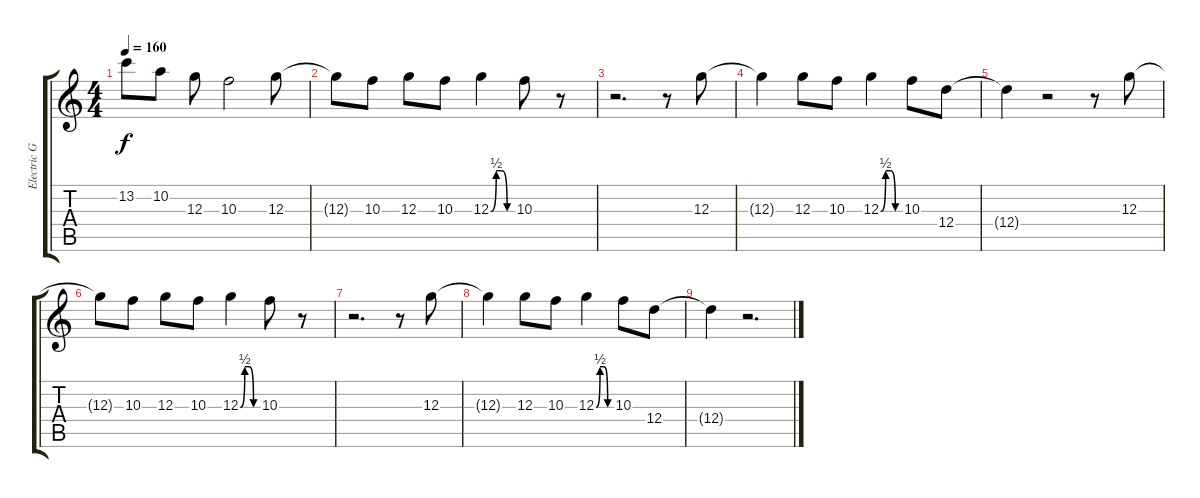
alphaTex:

\track ("Electric Guitar" "Electric G") {instrument distortionguitar}
\staff {score tabs}
\tuning (E4 B3 G3 D3 A2 E2) {hide}
\ts (4 4)
\tempo 160
\clef g2
\ks c
13.2.8{dy f} 10.2.8 12.3.8 10.3.2 12.3.8 |
12.3{t}.8 10.3.8 12.3.8 10.3.8 12.3{be (custom 0 0 15 2 30 2 45 0 60 0)}.4 10.3.8 r.8 |
r.2{d} r.8 12.3.8 |
12.3{t}.4 12.3.8 10.3.8 12.3{be (custom 0 0 15 2 30 2 45 0 60 0)}.4 10.3.8 12.4.8 |
12.4{t}.4 r.2 r.8 12.3.8 |
12.3{t}.8 10.3.8 12.3.8 10.3.8 12.3{be (custom 0 0 15 2 30 2 45 0 60 0)}.4 10.3.8 r.8 |
r.2{d} r.8 12.3.8 |
12.3{t}.4 12.3.8 10.3.8 12.3{be (custom 0 0 15 2 30 2 45 0 60 0)}.4 10.3.8 12.4.8 |
12.4{t}.4 r.2{d}
